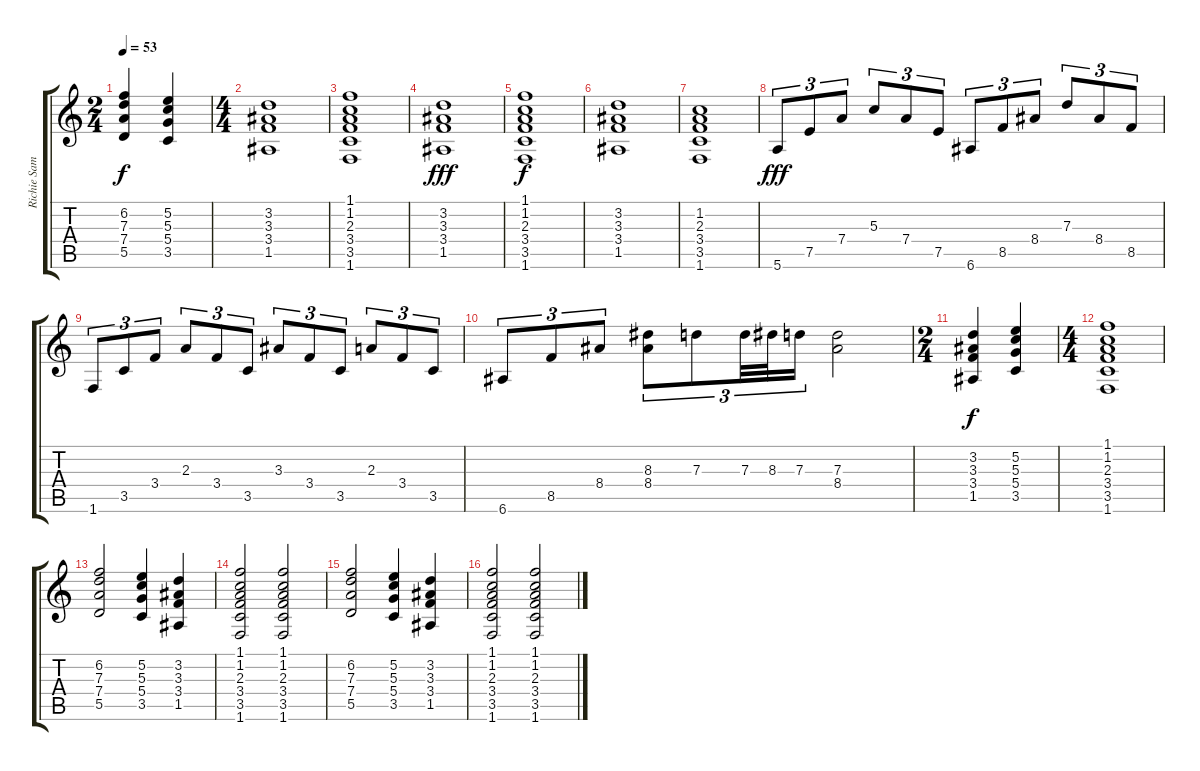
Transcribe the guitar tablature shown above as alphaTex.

\track ("Richie Sambora (Rhythm Guitar Clean)" "Richie Sam") {instrument electricguitarclean}
\staff {score tabs}
\tuning (E4 B3 G3 D3 A2 E2) {hide}
\ts (2 4)
\tempo 53
\clef g2
\ks c
(6.2 7.3 7.4 5.5).4{dy f} (5.2 5.3 5.4 3.5).4 |
\ts (4 4)
(3.2 3.3 3.4 1.5).1 |
(1.1 1.2 2.3 3.4 3.5 1.6).1 |
(3.2 3.3 3.4 1.5).1{dy fff volume 13 instrument electricguitarclean} |
(1.1 1.2 2.3 3.4 3.5 1.6).1{dy f} |
(3.2 3.3 3.4 1.5).1 |
(1.2 2.3 3.4 3.5 1.6).1 |
5.6.8{tu (3 2) dy fff volume 16 instrument electricguitarclean} 7.5.8{tu (3 2)} 7.4.8{tu (3 2)} 5.3.8{tu (3 2)} 7.4.8{tu (3 2)} 7.5.8{tu (3 2)} 6.6.8{tu (3 2)} 8.5.8{tu (3 2)} 8.4.8{tu (3 2)} 7.3.8{tu (3 2)} 8.4.8{tu (3 2)} 8.5.8{tu (3 2)} |
1.6.8{tu (3 2)} 3.5.8{tu (3 2)} 3.4.8{tu (3 2)} 2.3.8{tu (3 2)} 3.4.8{tu (3 2)} 3.5.8{tu (3 2)} 3.3.8{tu (3 2)} 3.4.8{tu (3 2)} 3.5.8{tu (3 2)} 2.3.8{tu (3 2)} 3.4.8{tu (3 2)} 3.5.8{tu (3 2)} |
6.6.8{tu (3 2)} 8.5.8{tu (3 2)} 8.4.8{tu (3 2)} (8.3 8.4).8{tu (3 2)} 7.3.8{tu (3 2)} 7.3.32{tu (3 2)} 8.3.32{tu (3 2)} 7.3.16{tu (3 2)} (7.3 8.4).2 |
\ts (2 4)
(3.2 3.3 3.4 1.5).4{dy f volume 10} (5.2 5.3 5.4 3.5).4 |
\ts (4 4)
(1.1 1.2 2.3 3.4 3.5 1.6).1 |
(6.2 7.3 7.4 5.5).2 (5.2 5.3 5.4 3.5).4 (3.2 3.3 3.4 1.5).4 |
(1.1 1.2 2.3 3.4 3.5 1.6).2 (1.1 1.2 2.3 3.4 3.5 1.6).2 |
(6.2 7.3 7.4 5.5).2 (5.2 5.3 5.4 3.5).4 (3.2 3.3 3.4 1.5).4 |
(1.1 1.2 2.3 3.4 3.5 1.6).2 (1.1 1.2 2.3 3.4 3.5 1.6).2
